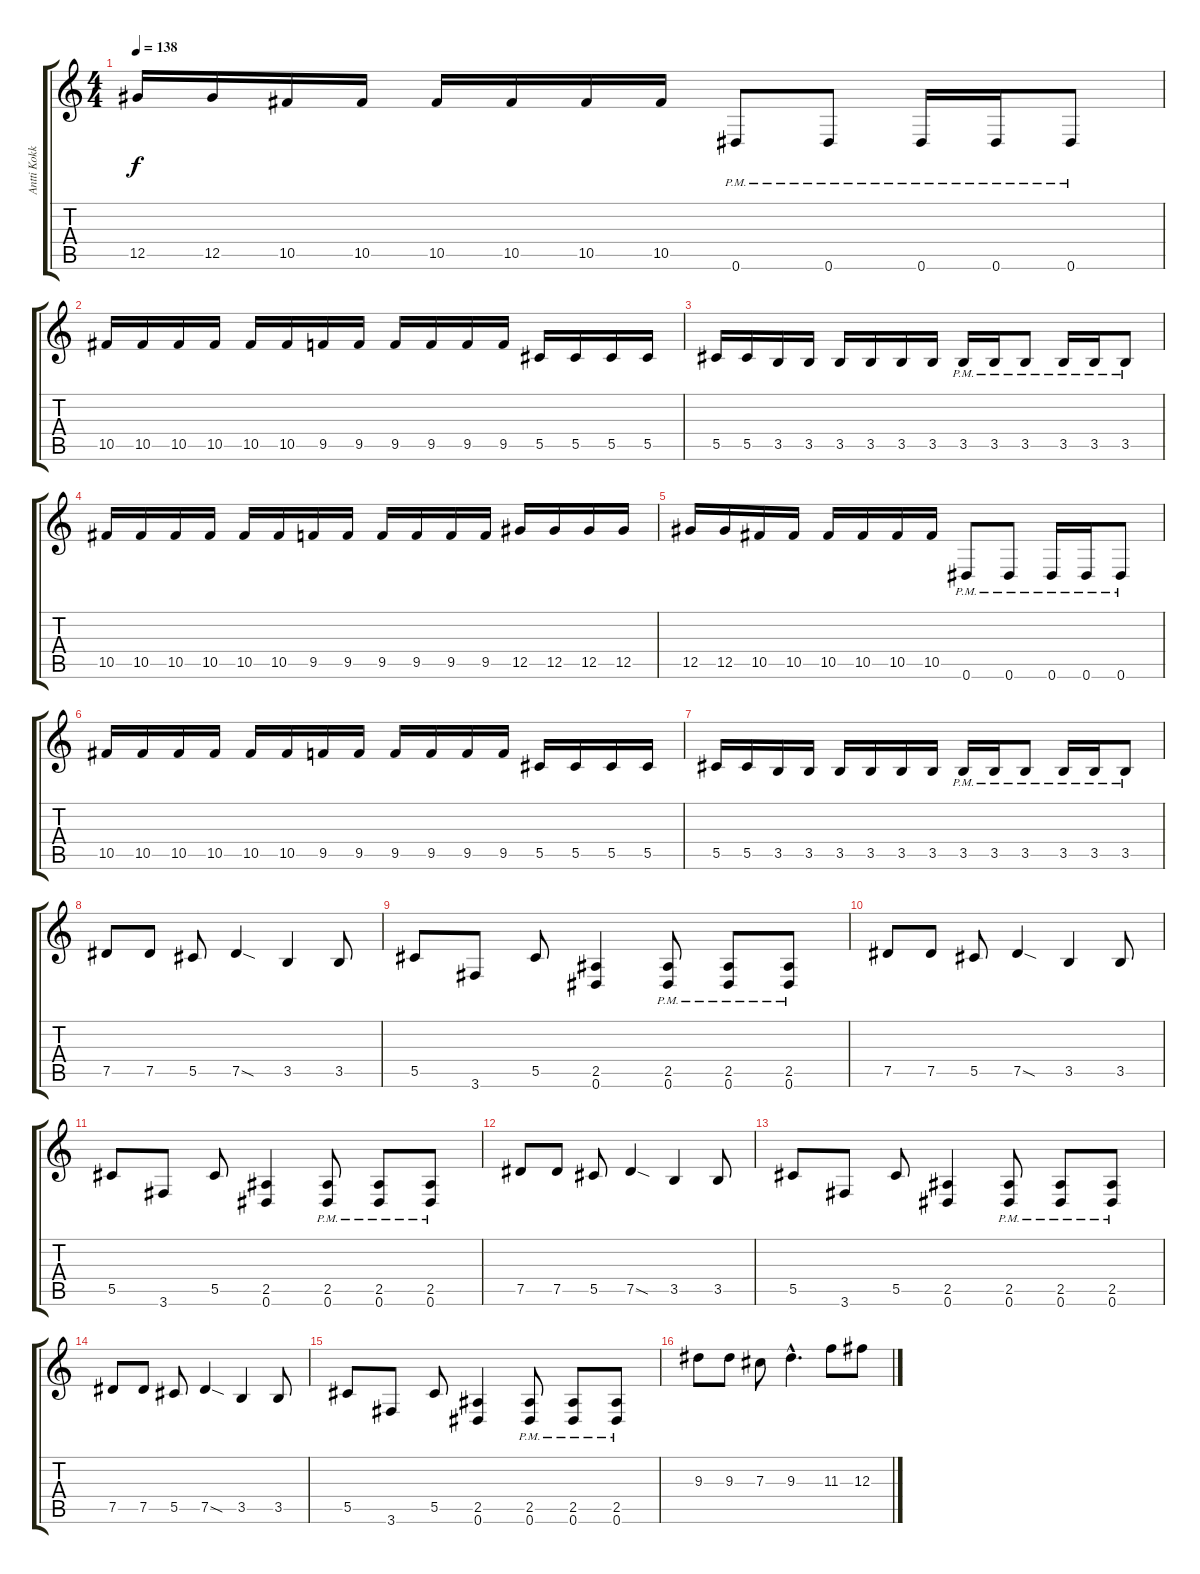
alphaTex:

\track ("Antti Kokko" "Antti Kokk") {instrument distortionguitar}
\staff {score tabs}
\tuning (Eb4 Bb3 Gb3 Db3 Ab2 Eb2) {hide}
\ts (4 4)
\tempo 138
\clef g2
\ks c
12.5.16{dy f} 12.5.16 10.5.16 10.5.16 10.5.16 10.5.16 10.5.16 10.5.16 0.6{pm}.8 0.6{pm}.8 0.6{pm}.16 0.6{pm}.16 0.6{pm}.8 |
10.5.16 10.5.16 10.5.16 10.5.16 10.5.16 10.5.16 9.5.16 9.5.16 9.5.16 9.5.16 9.5.16 9.5.16 5.5.16 5.5.16 5.5.16 5.5.16 |
5.5.16 5.5.16 3.5.16 3.5.16 3.5.16 3.5.16 3.5.16 3.5.16 3.5{pm}.16 3.5{pm}.16 3.5{pm}.8 3.5{pm}.16 3.5{pm}.16 3.5{pm}.8 |
10.5.16 10.5.16 10.5.16 10.5.16 10.5.16 10.5.16 9.5.16 9.5.16 9.5.16 9.5.16 9.5.16 9.5.16 12.5.16 12.5.16 12.5.16 12.5.16 |
12.5.16 12.5.16 10.5.16 10.5.16 10.5.16 10.5.16 10.5.16 10.5.16 0.6{pm}.8 0.6{pm}.8 0.6{pm}.16 0.6{pm}.16 0.6{pm}.8 |
10.5.16 10.5.16 10.5.16 10.5.16 10.5.16 10.5.16 9.5.16 9.5.16 9.5.16 9.5.16 9.5.16 9.5.16 5.5.16 5.5.16 5.5.16 5.5.16 |
5.5.16 5.5.16 3.5.16 3.5.16 3.5.16 3.5.16 3.5.16 3.5.16 3.5{pm}.16 3.5{pm}.16 3.5{pm}.8 3.5{pm}.16 3.5{pm}.16 3.5{pm}.8 |
7.5.8 7.5.8 5.5.8 7.5{sod}.4 3.5.4 3.5.8 |
5.5.8 3.6.8 5.5.8 (2.5 0.6).4 (2.5{pm} 0.6{pm}).8 (2.5{pm} 0.6{pm}).8 (2.5{pm} 0.6{pm}).8 |
7.5.8 7.5.8 5.5.8 7.5{sod}.4 3.5.4 3.5.8 |
5.5.8 3.6.8 5.5.8 (2.5 0.6).4 (2.5{pm} 0.6{pm}).8 (2.5{pm} 0.6{pm}).8 (2.5{pm} 0.6{pm}).8 |
7.5.8 7.5.8 5.5.8 7.5{sod}.4 3.5.4 3.5.8 |
5.5.8 3.6.8 5.5.8 (2.5 0.6).4 (2.5{pm} 0.6{pm}).8 (2.5{pm} 0.6{pm}).8 (2.5{pm} 0.6{pm}).8 |
7.5.8 7.5.8 5.5.8 7.5{sod}.4 3.5.4 3.5.8 |
5.5.8 3.6.8 5.5.8 (2.5 0.6).4 (2.5{pm} 0.6{pm}).8 (2.5{pm} 0.6{pm}).8 (2.5{pm} 0.6{pm}).8 |
9.3.8 9.3.8 7.3.8 9.3{hac}.4{d} 11.3.8 12.3.8
